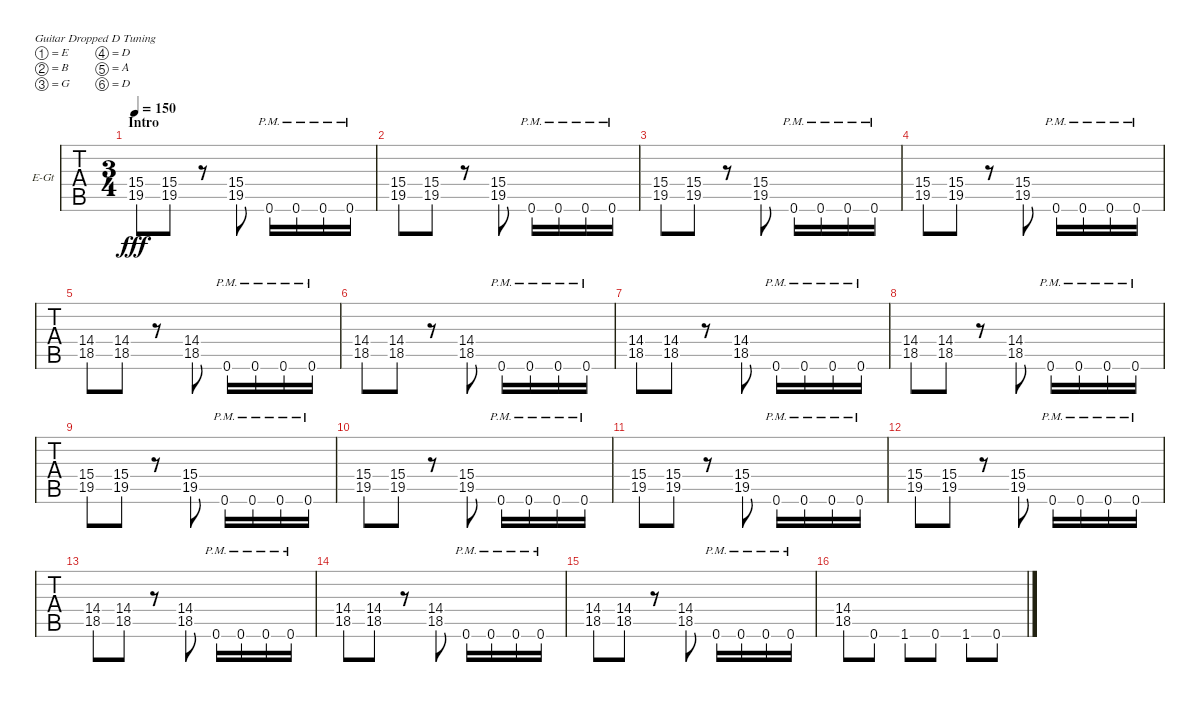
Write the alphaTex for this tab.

\defaultSystemsLayout 4
\bracketExtendMode groupsimilarinstruments
\firstSystemTrackNameOrientation horizontal
\otherSystemsTrackNameOrientation horizontal
\track ("Mark Morton" "E-Gt") {instrument distortionguitar}
\staff {tabs}
\tuning (E4 B3 G3 D3 A2 D2)
\ts (3 4)
\section ("" "Intro")
\tempo 150
\clef g2
\ks c
(15.4 19.5).8{dy fff instrument distortionguitar} (15.4 19.5).8 r.8 (15.4 19.5).8 0.6{pm}.16 0.6{pm}.16 0.6{pm}.16 0.6{pm}.16 |
(15.4 19.5).8 (15.4 19.5).8 r.8 (15.4 19.5).8 0.6{pm}.16 0.6{pm}.16 0.6{pm}.16 0.6{pm}.16 |
(15.4 19.5).8 (15.4 19.5).8 r.8 (15.4 19.5).8 0.6{pm}.16 0.6{pm}.16 0.6{pm}.16 0.6{pm}.16 |
(15.4 19.5).8 (15.4 19.5).8 r.8 (15.4 19.5).8 0.6{pm}.16 0.6{pm}.16 0.6{pm}.16 0.6{pm}.16 |
(14.4 18.5).8 (14.4 18.5).8 r.8 (14.4 18.5).8 0.6{pm}.16 0.6{pm}.16 0.6{pm}.16 0.6{pm}.16 |
(14.4 18.5).8 (14.4 18.5).8 r.8 (14.4 18.5).8 0.6{pm}.16 0.6{pm}.16 0.6{pm}.16 0.6{pm}.16 |
(14.4 18.5).8 (14.4 18.5).8 r.8 (14.4 18.5).8 0.6{pm}.16 0.6{pm}.16 0.6{pm}.16 0.6{pm}.16 |
(14.4 18.5).8 (14.4 18.5).8 r.8 (14.4 18.5).8 0.6{pm}.16 0.6{pm}.16 0.6{pm}.16 0.6{pm}.16 |
(15.4 19.5).8 (15.4 19.5).8 r.8 (15.4 19.5).8 0.6{pm}.16 0.6{pm}.16 0.6{pm}.16 0.6{pm}.16 |
(15.4 19.5).8 (15.4 19.5).8 r.8 (15.4 19.5).8 0.6{pm}.16 0.6{pm}.16 0.6{pm}.16 0.6{pm}.16 |
(15.4 19.5).8 (15.4 19.5).8 r.8 (15.4 19.5).8 0.6{pm}.16 0.6{pm}.16 0.6{pm}.16 0.6{pm}.16 |
(15.4 19.5).8 (15.4 19.5).8 r.8 (15.4 19.5).8 0.6{pm}.16 0.6{pm}.16 0.6{pm}.16 0.6{pm}.16 |
(14.4 18.5).8 (14.4 18.5).8 r.8 (14.4 18.5).8 0.6{pm}.16 0.6{pm}.16 0.6{pm}.16 0.6{pm}.16 |
(14.4 18.5).8 (14.4 18.5).8 r.8 (14.4 18.5).8 0.6{pm}.16 0.6{pm}.16 0.6{pm}.16 0.6{pm}.16 |
(14.4 18.5).8 (14.4 18.5).8 r.8 (14.4 18.5).8 0.6{pm}.16 0.6{pm}.16 0.6{pm}.16 0.6{pm}.16 |
(14.4 18.5).8 0.6.8 1.6.8 0.6.8 1.6.8 0.6.8
